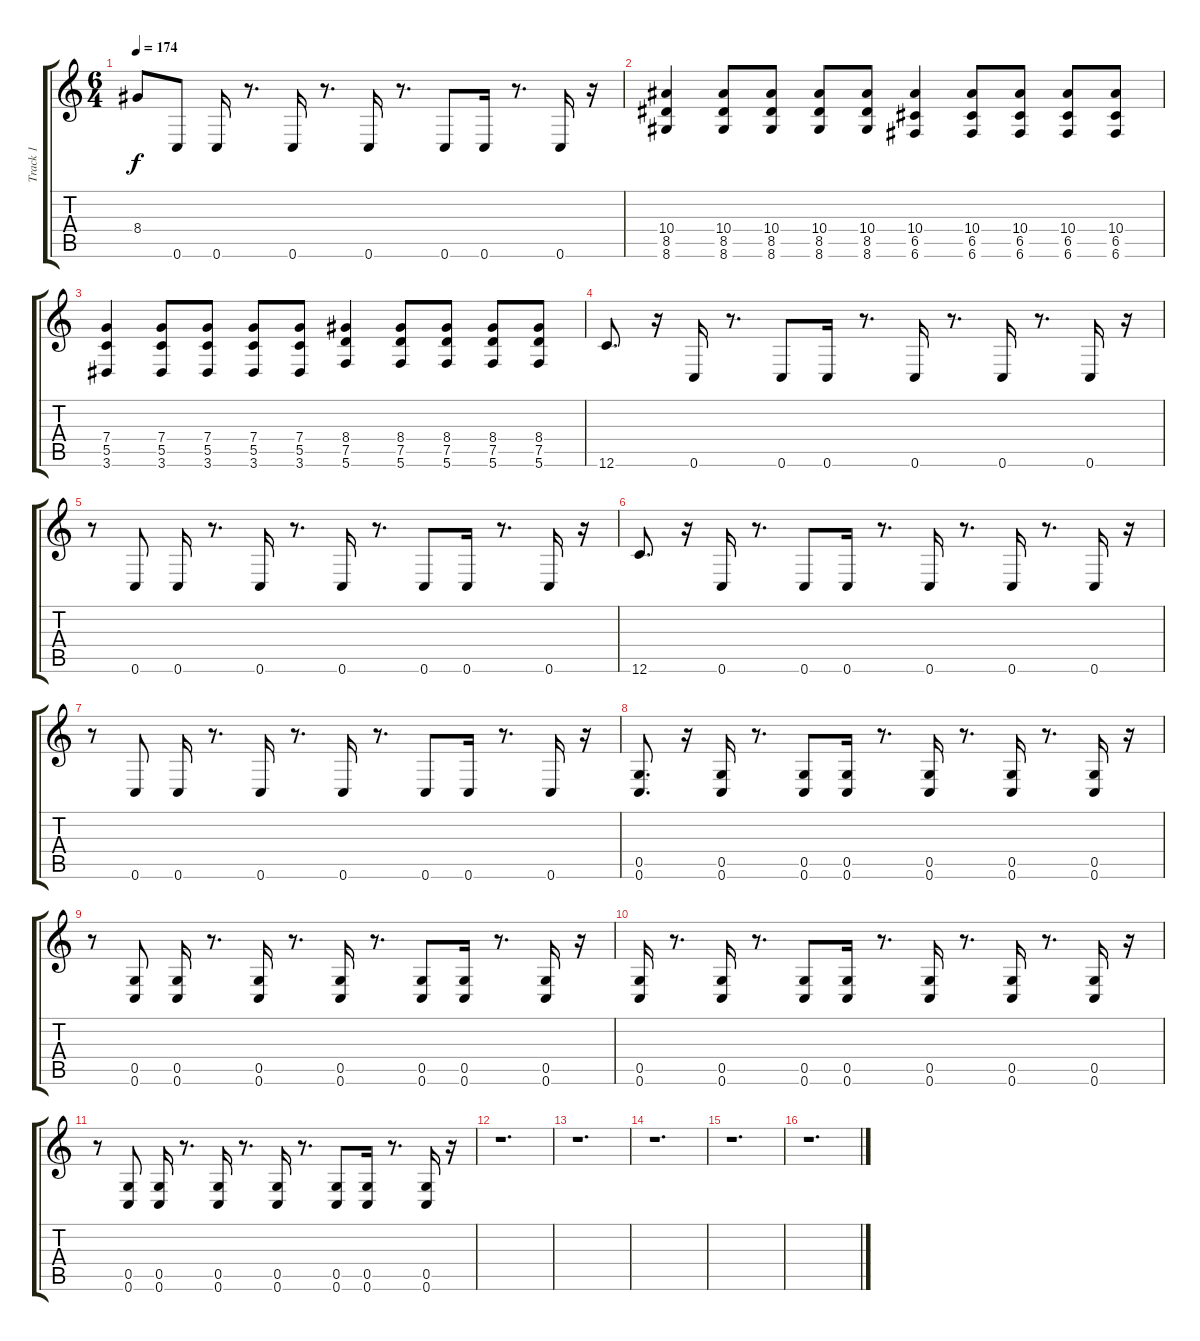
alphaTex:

\track ("Track 1" "Track 1") {instrument distortionguitar}
\staff {score tabs}
\tuning (D4 A3 F3 C3 G2 C2) {hide}
\ts (6 4)
\tempo 174
\clef g2
\ks c
8.4{t}.8{dy f} 0.6.8 0.6.16 r.8{d} 0.6.16 r.8{d} 0.6.16 r.8{d} 0.6.8 0.6.16 r.8{d} 0.6.16 r.16 |
(10.4 8.5 8.6).4 (10.4 8.5 8.6).8 (10.4 8.5 8.6).8 (10.4 8.5 8.6).8 (10.4 8.5 8.6).8 (10.4 6.5 6.6).4 (10.4 6.5 6.6).8 (10.4 6.5 6.6).8 (10.4 6.5 6.6).8 (10.4 6.5 6.6).8 |
(7.4 5.5 3.6).4 (7.4 5.5 3.6).8 (7.4 5.5 3.6).8 (7.4 5.5 3.6).8 (7.4 5.5 3.6).8 (8.4 7.5 5.6).4 (8.4 7.5 5.6).8 (8.4 7.5 5.6).8 (8.4 7.5 5.6).8 (8.4 7.5 5.6).8 |
12.6.8{d} r.16 0.6.16 r.8{d} 0.6.8 0.6.16 r.8{d} 0.6.16 r.8{d} 0.6.16 r.8{d} 0.6.16 r.16 |
r.8 0.6.8 0.6.16 r.8{d} 0.6.16 r.8{d} 0.6.16 r.8{d} 0.6.8 0.6.16 r.8{d} 0.6.16 r.16 |
12.6.8{d} r.16 0.6.16 r.8{d} 0.6.8 0.6.16 r.8{d} 0.6.16 r.8{d} 0.6.16 r.8{d} 0.6.16 r.16 |
r.8 0.6.8 0.6.16 r.8{d} 0.6.16 r.8{d} 0.6.16 r.8{d} 0.6.8 0.6.16 r.8{d} 0.6.16 r.16 |
(0.5 0.6).8{d} r.16 (0.5 0.6).16 r.8{d} (0.5 0.6).8 (0.5 0.6).16 r.8{d} (0.5 0.6).16 r.8{d} (0.5 0.6).16 r.8{d} (0.5 0.6).16 r.16 |
r.8 (0.5 0.6).8 (0.5 0.6).16 r.8{d} (0.5 0.6).16 r.8{d} (0.5 0.6).16 r.8{d} (0.5 0.6).8 (0.5 0.6).16 r.8{d} (0.5 0.6).16 r.16 |
(0.5 0.6).16 r.8{d} (0.5 0.6).16 r.8{d} (0.5 0.6).8 (0.5 0.6).16 r.8{d} (0.5 0.6).16 r.8{d} (0.5 0.6).16 r.8{d} (0.5 0.6).16 r.16 |
r.8 (0.5 0.6).8 (0.5 0.6).16 r.8{d} (0.5 0.6).16 r.8{d} (0.5 0.6).16 r.8{d} (0.5 0.6).8 (0.5 0.6).16 r.8{d} (0.5 0.6).16 r.16 |
r.1{d} |
r.1{d} |
r.1{d} |
r.1{d} |
r.1{d}
